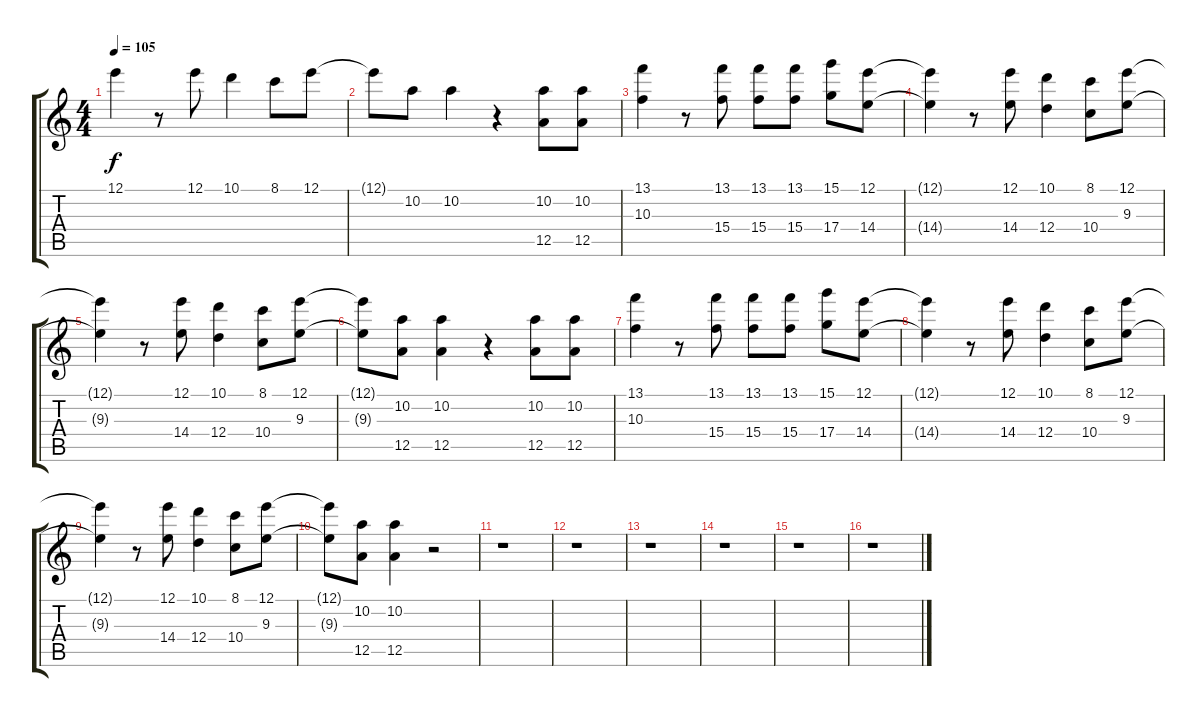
\track "" {instrument electricguitarjazz}
\staff {score tabs}
\tuning (E4 B3 G3 D3 A2 E2) {hide}
\ts (4 4)
\tempo 105
\clef g2
\ks c
12.1{t}.4{dy f} r.8 12.1.8 10.1.4 8.1.8 12.1.8 |
12.1{t}.8 10.2.8 10.2.4 r.4 (10.2 12.5).8 (10.2 12.5).8 |
(13.1 10.3).4 r.8 (13.1 15.4).8 (13.1 15.4).8 (13.1 15.4).8 (15.1 17.4).8 (12.1 14.4).8 |
(12.1{t} 14.4{t}).4 r.8 (12.1 14.4).8 (10.1 12.4).4 (8.1 10.4).8 (12.1 9.3).8 |
(12.1{t} 9.3{t}).4 r.8 (12.1 14.4).8 (10.1 12.4).4 (8.1 10.4).8 (12.1 9.3).8 |
(12.1{t} 9.3{t}).8 (10.2 12.5).8 (10.2 12.5).4 r.4 (10.2 12.5).8 (10.2 12.5).8 |
(13.1 10.3).4 r.8 (13.1 15.4).8 (13.1 15.4).8 (13.1 15.4).8 (15.1 17.4).8 (12.1 14.4).8 |
(12.1{t} 14.4{t}).4 r.8 (12.1 14.4).8 (10.1 12.4).4 (8.1 10.4).8 (12.1 9.3).8 |
(12.1{t} 9.3{t}).4 r.8 (12.1 14.4).8 (10.1 12.4).4 (8.1 10.4).8 (12.1 9.3).8 |
(12.1{t} 9.3{t}).8 (10.2 12.5).8 (10.2 12.5).4 r.2 |
r.1 |
r.1 |
r.1 |
r.1 |
r.1 |
r.1
